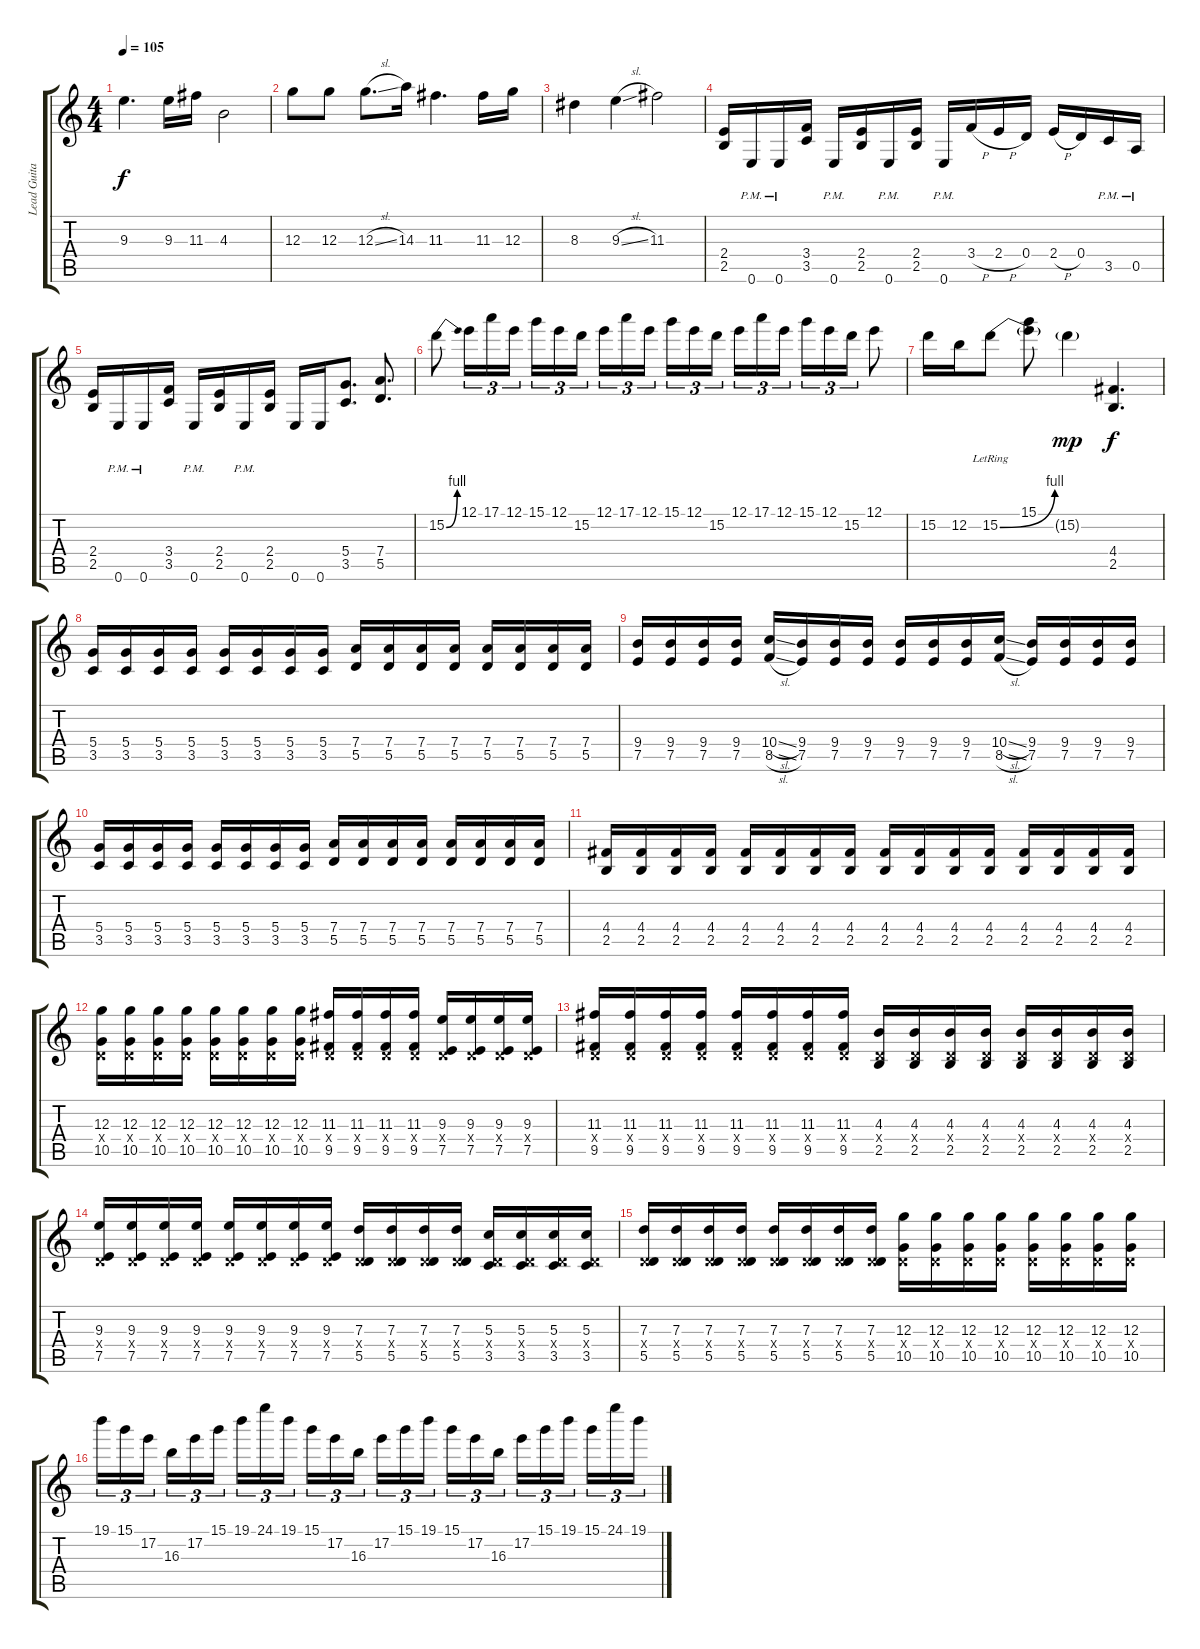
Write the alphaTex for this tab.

\track ("Lead Guitar" "Lead Guita") {instrument distortionguitar}
\staff {score tabs}
\tuning (E4 B3 G3 D3 A2 E2) {hide}
\ts (4 4)
\tempo 105
\clef g2
\ks c
9.3.4{d dy f} 9.3.16 11.3.16 4.3.2 |
12.3.8 12.3.8 12.3{sl}.8{d} 14.3.16 11.3.4{d} 11.3.16 12.3.16 |
8.3.4 9.3{sl}.4 11.3.2 |
(2.4 2.5).16 0.6{pm}.16 0.6{pm}.16 (3.4 3.5).16 0.6{pm}.16 (2.4 2.5).16 0.6{pm}.16 (2.4 2.5).16 0.6{pm}.16 3.4{h}.16 2.4{h}.16 0.4.16 2.4{h}.16 0.4.16 3.5{pm}.16 0.5{pm}.16 |
(2.4 2.5).16 0.6{pm}.16 0.6{pm}.16 (3.4 3.5).16 0.6{pm}.16 (2.4 2.5).16 0.6{pm}.16 (2.4 2.5).16 0.6.16 0.6.16 (5.4 3.5).8{d} (7.4 5.5).8{d} |
15.2{be (bend 0 0 60 4)}.8 12.1.16{tu (3 2)} 17.1.16{tu (3 2)} 12.1.16{tu (3 2)} 15.1.16{tu (3 2)} 12.1.16{tu (3 2)} 15.2.16{tu (3 2) beam splitsecondary} 12.1.16{tu (3 2)} 17.1.16{tu (3 2)} 12.1.16{tu (3 2)} 15.1.16{tu (3 2)} 12.1.16{tu (3 2)} 15.2.16{tu (3 2) beam splitsecondary} 12.1.16{tu (3 2)} 17.1.16{tu (3 2)} 12.1.16{tu (3 2)} 15.1.16{tu (3 2)} 12.1.16{tu (3 2)} 15.2.16{tu (3 2)} 12.1.8 |
15.2.16 12.2.16 15.2{be (bend 0 0 60 4) lr}.8 (15.1 15.2{t}).8 15.2{g}.4{dy mp} (4.4 2.5).4{d dy f} |
(5.4 3.5).16 (5.4 3.5).16 (5.4 3.5).16 (5.4 3.5).16 (5.4 3.5).16 (5.4 3.5).16 (5.4 3.5).16 (5.4 3.5).16 (7.4 5.5).16 (7.4 5.5).16 (7.4 5.5).16 (7.4 5.5).16 (7.4 5.5).16 (7.4 5.5).16 (7.4 5.5).16 (7.4 5.5).16 |
(9.4 7.5).16 (9.4 7.5).16 (9.4 7.5).16 (9.4 7.5).16 (10.4{sl} 8.5{sl}).16 (9.4 7.5).16 (9.4 7.5).16 (9.4 7.5).16 (9.4 7.5).16 (9.4 7.5).16 (9.4 7.5).16 (10.4{sl} 8.5{sl}).16 (9.4 7.5).16 (9.4 7.5).16 (9.4 7.5).16 (9.4 7.5).16 |
(5.4 3.5).16 (5.4 3.5).16 (5.4 3.5).16 (5.4 3.5).16 (5.4 3.5).16 (5.4 3.5).16 (5.4 3.5).16 (5.4 3.5).16 (7.4 5.5).16 (7.4 5.5).16 (7.4 5.5).16 (7.4 5.5).16 (7.4 5.5).16 (7.4 5.5).16 (7.4 5.5).16 (7.4 5.5).16 |
(4.4 2.5).16 (4.4 2.5).16 (4.4 2.5).16 (4.4 2.5).16 (4.4 2.5).16 (4.4 2.5).16 (4.4 2.5).16 (4.4 2.5).16 (4.4 2.5).16 (4.4 2.5).16 (4.4 2.5).16 (4.4 2.5).16 (4.4 2.5).16 (4.4 2.5).16 (4.4 2.5).16 (4.4 2.5).16 |
(12.3 0.4{x} 10.5).16 (12.3 0.4{x} 10.5).16 (12.3 0.4{x} 10.5).16 (12.3 0.4{x} 10.5).16 (12.3 0.4{x} 10.5).16 (12.3 0.4{x} 10.5).16 (12.3 0.4{x} 10.5).16 (12.3 0.4{x} 10.5).16 (11.3 0.4{x} 9.5).16 (11.3 0.4{x} 9.5).16 (11.3 0.4{x} 9.5).16 (11.3 0.4{x} 9.5).16 (9.3 0.4{x} 7.5).16 (9.3 0.4{x} 7.5).16 (9.3 0.4{x} 7.5).16 (9.3 0.4{x} 7.5).16 |
(11.3 0.4{x} 9.5).16 (11.3 0.4{x} 9.5).16 (11.3 0.4{x} 9.5).16 (11.3 0.4{x} 9.5).16 (11.3 0.4{x} 9.5).16 (11.3 0.4{x} 9.5).16 (11.3 0.4{x} 9.5).16 (11.3 0.4{x} 9.5).16 (4.3 0.4{x} 2.5).16 (4.3 0.4{x} 2.5).16 (4.3 0.4{x} 2.5).16 (4.3 0.4{x} 2.5).16 (4.3 0.4{x} 2.5).16 (4.3 0.4{x} 2.5).16 (4.3 0.4{x} 2.5).16 (4.3 0.4{x} 2.5).16 |
(9.3 0.4{x} 7.5).16 (9.3 0.4{x} 7.5).16 (9.3 0.4{x} 7.5).16 (9.3 0.4{x} 7.5).16 (9.3 0.4{x} 7.5).16 (9.3 0.4{x} 7.5).16 (9.3 0.4{x} 7.5).16 (9.3 0.4{x} 7.5).16 (7.3 0.4{x} 5.5).16 (7.3 0.4{x} 5.5).16 (7.3 0.4{x} 5.5).16 (7.3 0.4{x} 5.5).16 (5.3 0.4{x} 3.5).16 (5.3 0.4{x} 3.5).16 (5.3 0.4{x} 3.5).16 (5.3 0.4{x} 3.5).16 |
(7.3 0.4{x} 5.5).16 (7.3 0.4{x} 5.5).16 (7.3 0.4{x} 5.5).16 (7.3 0.4{x} 5.5).16 (7.3 0.4{x} 5.5).16 (7.3 0.4{x} 5.5).16 (7.3 0.4{x} 5.5).16 (7.3 0.4{x} 5.5).16 (12.3 0.4{x} 10.5).16 (12.3 0.4{x} 10.5).16 (12.3 0.4{x} 10.5).16 (12.3 0.4{x} 10.5).16 (12.3 0.4{x} 10.5).16 (12.3 0.4{x} 10.5).16 (12.3 0.4{x} 10.5).16 (12.3 0.4{x} 10.5).16 |
19.1.16{tu (3 2)} 15.1.16{tu (3 2)} 17.2.16{tu (3 2) beam splitsecondary} 16.3.16{tu (3 2)} 17.2.16{tu (3 2)} 15.1.16{tu (3 2)} 19.1.16{tu (3 2)} 24.1.16{tu (3 2)} 19.1.16{tu (3 2) beam splitsecondary} 15.1.16{tu (3 2)} 17.2.16{tu (3 2)} 16.3.16{tu (3 2)} 17.2.16{tu (3 2)} 15.1.16{tu (3 2)} 19.1.16{tu (3 2) beam splitsecondary} 15.1.16{tu (3 2)} 17.2.16{tu (3 2)} 16.3.16{tu (3 2)} 17.2.16{tu (3 2)} 15.1.16{tu (3 2)} 19.1.16{tu (3 2) beam splitsecondary} 15.1.16{tu (3 2)} 24.1.16{tu (3 2)} 19.1.16{tu (3 2)}
